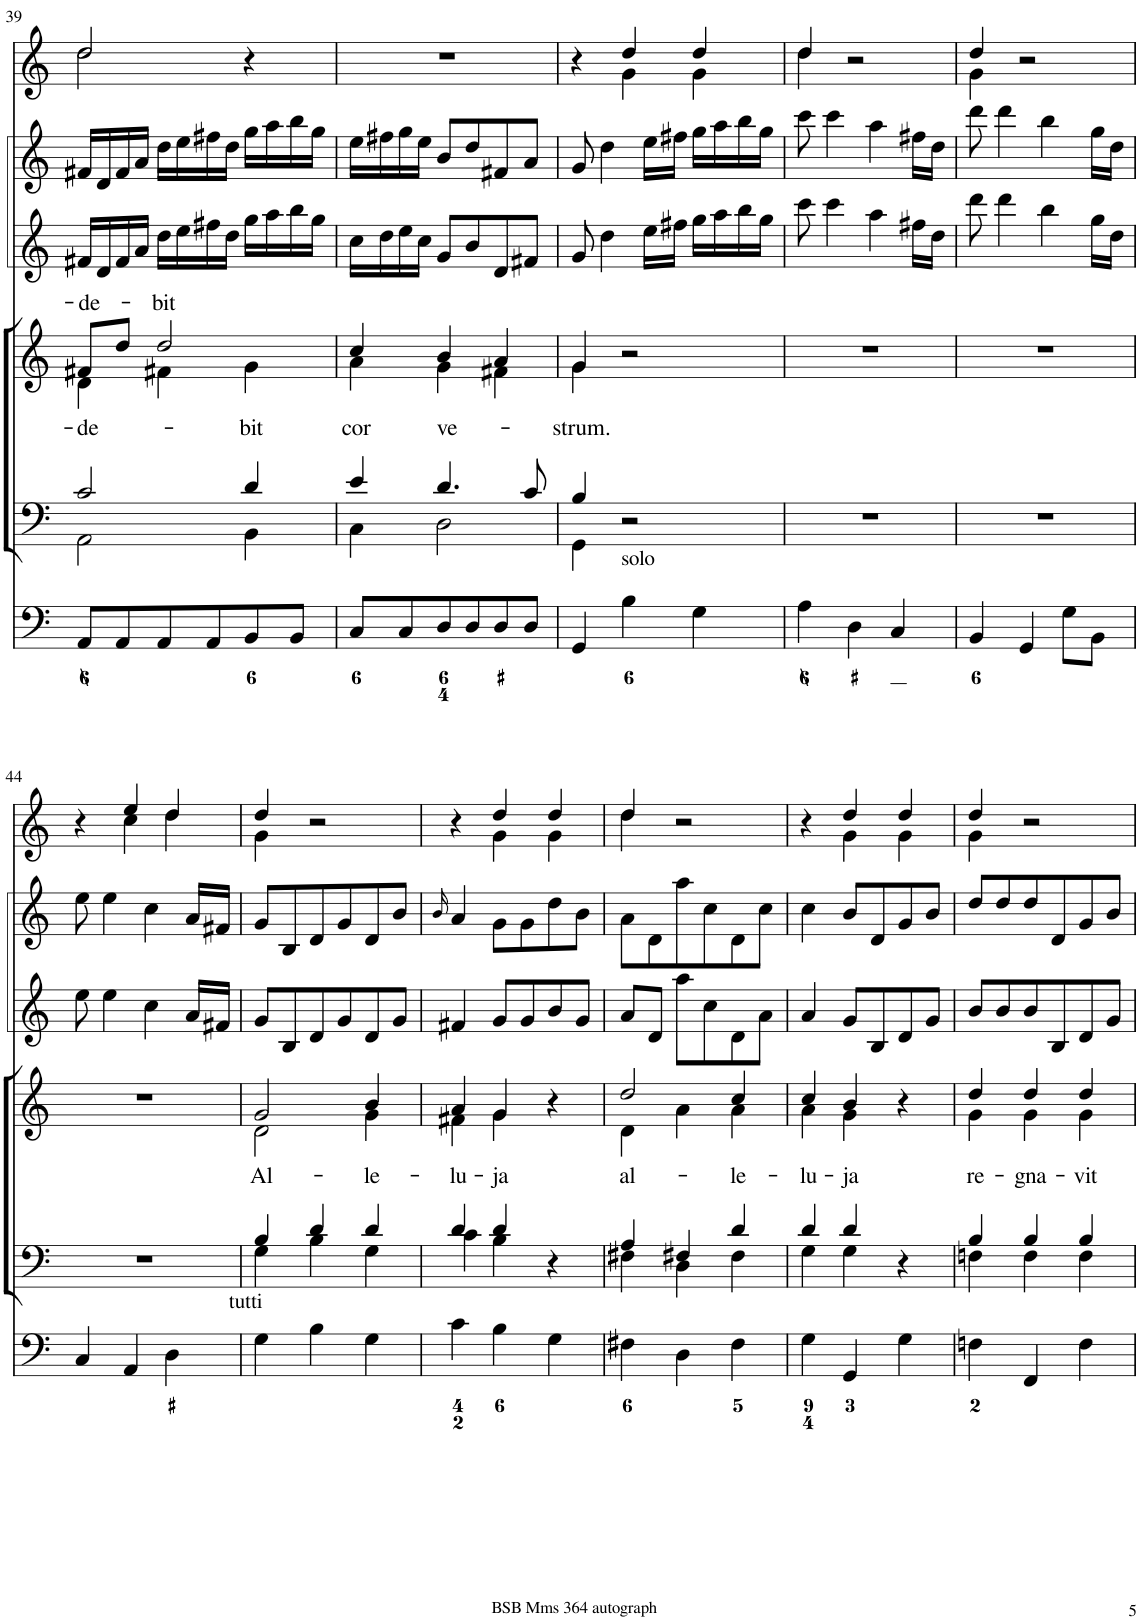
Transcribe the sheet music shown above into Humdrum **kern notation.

**kern	**kern	**kern	**text	**kern	**kern	**kern
*part6	*part5	*part4	*part4	*part3	*part2	*part1
*staff6	*staff5	*staff4	*staff4	*staff3	*staff2	*staff1
*I"Organ	*I"Voice	*I"Voice	*	*I"Violin	*I"Violini	*I"Corni in C'
*	*	*	*	*I'Vln	*I'Vln	*
!!LO:PB:g=z
*clefF4	*clefF4	*clefG2	*	*clefG2	*clefG2	*clefG2
*	*	*	*	*	*	*Trd7c12
*k[]	*k[]	*k[]	*	*k[]	*k[]	*k[]
*M3/4	*M3/4	*M3/4	*	*M3/4	*M3/4	*M3/4
=39	=39	=39	=39	=39	=39	=39
*	*^	*	*	*	*	*
!	!	!	!	!LO:LY:a	!	!	!
*	*	*	*^	*	*	*	*
!	!	!	!	!	!LO:LY:b	!	!	!
*	*	*	*	*	*	*	*	*^
8AA/L	2c/	2AA\	8f#X/L	4d\	-de-	16f#X/LL	16f#X/LL	2dd/	2dd\
.	.	.	.	.	.	16d/	16d/	.	.
8AA/	.	.	8dd/J	.	.	16f#/	16f#/	.	.
.	.	.	.	.	.	16a/JJ	16a/JJ	.	.
!	!	!	!	!	!LO:LY:a	!	!	!	!
8AA/	.	.	2dd/	4f#X\	-bit	16dd\LL	16dd\LL	.	.
.	.	.	.	.	.	16ee\	16ee\	.	.
8AA/	.	.	.	.	.	16ff#X\	16ff#X\	.	.
.	.	.	.	.	.	16dd\JJ	16dd\JJ	.	.
!	!	!	!	!	!LO:LY:b	!	!	!	!
8BB/	4d/	4BB\	.	4g\	-bit	16gg\LL	16gg\LL	4r	4ryy
.	.	.	.	.	.	16aa\	16aa\	.	.
8BB/J	.	.	.	.	.	16bb\	16bb\	.	.
.	.	.	.	.	.	16gg\JJ	16gg\JJ	.	.
*	*	*	*	*	*	*	*	*v	*v
=40	=40	=40	=40	=40	=40	=40	=40	=40
!	!	!	!	!	!LO:LY:b	!	!	!
8C/L	4e/	4C\	4cc/	4a\	cor	16cc\LL	16ee\LL	2.r
.	.	.	.	.	.	16dd\	16ff#X\	.
8C/	.	.	.	.	.	16ee\	16gg\	.
.	.	.	.	.	.	16cc\JJ	16ee\JJ	.
!	!	!	!	!	!LO:LY:b	!	!	!
8D/	4.d/	2D\	4b/	4g\	ve-	8g/L	8b/L	.
8D/	.	.	.	.	.	8b/	8dd/	.
8D/	.	.	4a/	4f#X\	.	8d/	8f#X/	.
8D/J	8c/	.	.	.	.	8f#X/J	8a/J	.
=41	=41	=41	=41	=41	=41	=41	=41	=41
!	!	!	!	!	!LO:LY:b	!	!	!
*	*	*	*	*	*	*	*	*^
4GG/	4B/	4GG\	4g/	4g\	-strum.	8g/	8g/	4r	4ryy
.	.	.	.	.	.	4dd\	4dd\	.	.
!LO:TX:a:t=solo	!	!	!	!	!	!	!	!	!
4B\	2r	2ryy	2r	2ryy	.	.	.	4dd/	4g\
.	.	.	.	.	.	16ee\LL	16ee\LL	.	.
.	.	.	.	.	.	16ff#X\JJ	16ff#X\JJ	.	.
4G\	.	.	.	.	.	16gg\LL	16gg\LL	4dd/	4g\
.	.	.	.	.	.	16aa\	16aa\	.	.
.	.	.	.	.	.	16bb\	16bb\	.	.
.	.	.	.	.	.	16gg\JJ	16gg\JJ	.	.
*	*v	*v	*	*	*	*	*	*	*
*	*	*v	*v	*	*	*	*	*
=42	=42	=42	=42	=42	=42	=42	=42
4A\	2.r	2.r	.	8ccc\	8ccc\	4dd/	4dd\
.	.	.	.	4ccc\	4ccc\	.	.
4D\	.	.	.	.	.	2r	2ryy
.	.	.	.	4aa\	4aa\	.	.
4C/	.	.	.	.	.	.	.
.	.	.	.	16ff#X\LL	16ff#X\LL	.	.
.	.	.	.	16dd\JJ	16dd\JJ	.	.
=43	=43	=43	=43	=43	=43	=43	=43
4BB/	2.r	2.r	.	8ddd\	8ddd\	4dd/	4g\
.	.	.	.	4ddd\	4ddd\	.	.
4GG/	.	.	.	.	.	2r	2ryy
.	.	.	.	4bb\	4bb\	.	.
8G\L	.	.	.	.	.	.	.
8BB\J	.	.	.	16gg\LL	16gg\LL	.	.
.	.	.	.	16dd\JJ	16dd\JJ	.	.
!!LO:LB:g=z	!!
=44	=44	=44	=44	=44	=44	=44	=44
4C/	2.r	2.r	.	8ee\	8ee\	4r	4ryy
.	.	.	.	4ee\	4ee\	.	.
4AA/	.	.	.	.	.	4ee/	4cc\
.	.	.	.	4cc\	4cc\	.	.
4D\	.	.	.	.	.	4dd/	4dd\
.	.	.	.	16a/LL	16a/LL	.	.
.	.	.	.	16f#X/JJ	16f#X/JJ	.	.
=45	=45	=45	=45	=45	=45	=45	=45
*	*^	*	*	*	*	*	*
!LO:TX:a:t=tutti	!	!	!	!	!	!	!	!
!	!	!	!	!LO:LY:b	!	!	!	!
*	*	*	*^	*	*	*	*	*
4G\	4B/	4G\	2g/	2d\	Al-	8g/L	8g/L	4dd/	4g\
.	.	.	.	.	.	8B/	8B/	.	.
4B\	4d/	4B\	.	.	.	8d/	8d/	2r	2ryy
.	.	.	.	.	.	8g/	8g/	.	.
!	!	!	!	!	!LO:LY:b	!	!	!	!
4G\	4d/	4G\	4b/	4g\	-le-	8d/	8d/	.	.
.	.	.	.	.	.	8g/J	8b/J	.	.
=46	=46	=46	=46	=46	=46	=46	=46	=46	=46
.	.	.	.	.	.	.	16qb/	.	.
!	!	!	!	!	!LO:LY:b	!	!	!	!
4c\	4d/	4c\	4a/	4f#X\	-lu-	4f#X/	4a/	4r	4ryy
!	!	!	!	!	!LO:LY:b	!	!	!	!
4B\	4d/	4B\	4g/	4g\	-ja	8g/L	8g\L	4dd/	4g\
.	.	.	.	.	.	8g/	8g\	.	.
4G\	4r	4ryy	4r	4ryy	.	8b/	8dd\	4dd/	4g\
.	.	.	.	.	.	8g/J	8b\J	.	.
=47	=47	=47	=47	=47	=47	=47	=47	=47	=47
!	!	!	!	!	!LO:LY:b	!	!	!	!
4F#X\	4A/	4F#X\	2dd/	4d\	al-	8a/L	8a\L	4dd/	4dd\
.	.	.	.	.	.	8d/J	8d\	.	.
4D\	4F#X/	4D\	.	4a\	.	8aa\L	8aa\	2r	2ryy
.	.	.	.	.	.	8cc\	8cc\	.	.
!	!	!	!	!	!LO:LY:b	!	!	!	!
4F#\	4d/	4F#\	4cc/	4a\	-le-	8d\	8d\	.	.
.	.	.	.	.	.	8a\J	8cc\J	.	.
=48	=48	=48	=48	=48	=48	=48	=48	=48	=48
!	!	!	!	!	!LO:LY:b	!	!	!	!
4G\	4d/	4G\	4cc/	4a\	-lu-	4a/	4cc\	4r	4ryy
!	!	!	!	!	!LO:LY:b	!	!	!	!
4GG/	4d/	4G\	4b/	4g\	-ja	8g/L	8b/L	4dd/	4g\
.	.	.	.	.	.	8B/	8d/	.	.
4G\	4r	4ryy	4r	4ryy	.	8d/	8g/	4dd/	4g\
.	.	.	.	.	.	8g/J	8b/J	.	.
=49	=49	=49	=49	=49	=49	=49	=49	=49	=49
!	!	!	!	!	!LO:LY:b	!	!	!	!
4Fn\	4B/	4Fn\	4dd/	4g\	re-	8b/L	8dd/L	4dd/	4g\
.	.	.	.	.	.	8b/	8dd/	.	.
!	!	!	!	!	!LO:LY:b	!	!	!	!
4FF/	4B/	4F\	4dd/	4g\	-gna-	8b/	8dd/	2r	2ryy
.	.	.	.	.	.	8B/	8d/	.	.
!	!	!	!	!	!LO:LY:b	!	!	!	!
4F\	4B/	4F\	4dd/	4g\	-vit	8d/	8g/	.	.
.	.	.	.	.	.	8g/J	8b/J	.	.
*	*v	*v	*	*	*	*	*	*v	*v
*	*	*v	*v	*	*	*	*
=	=	=	=	=	=	=
*-	*-	*-	*-	*-	*-	*-
